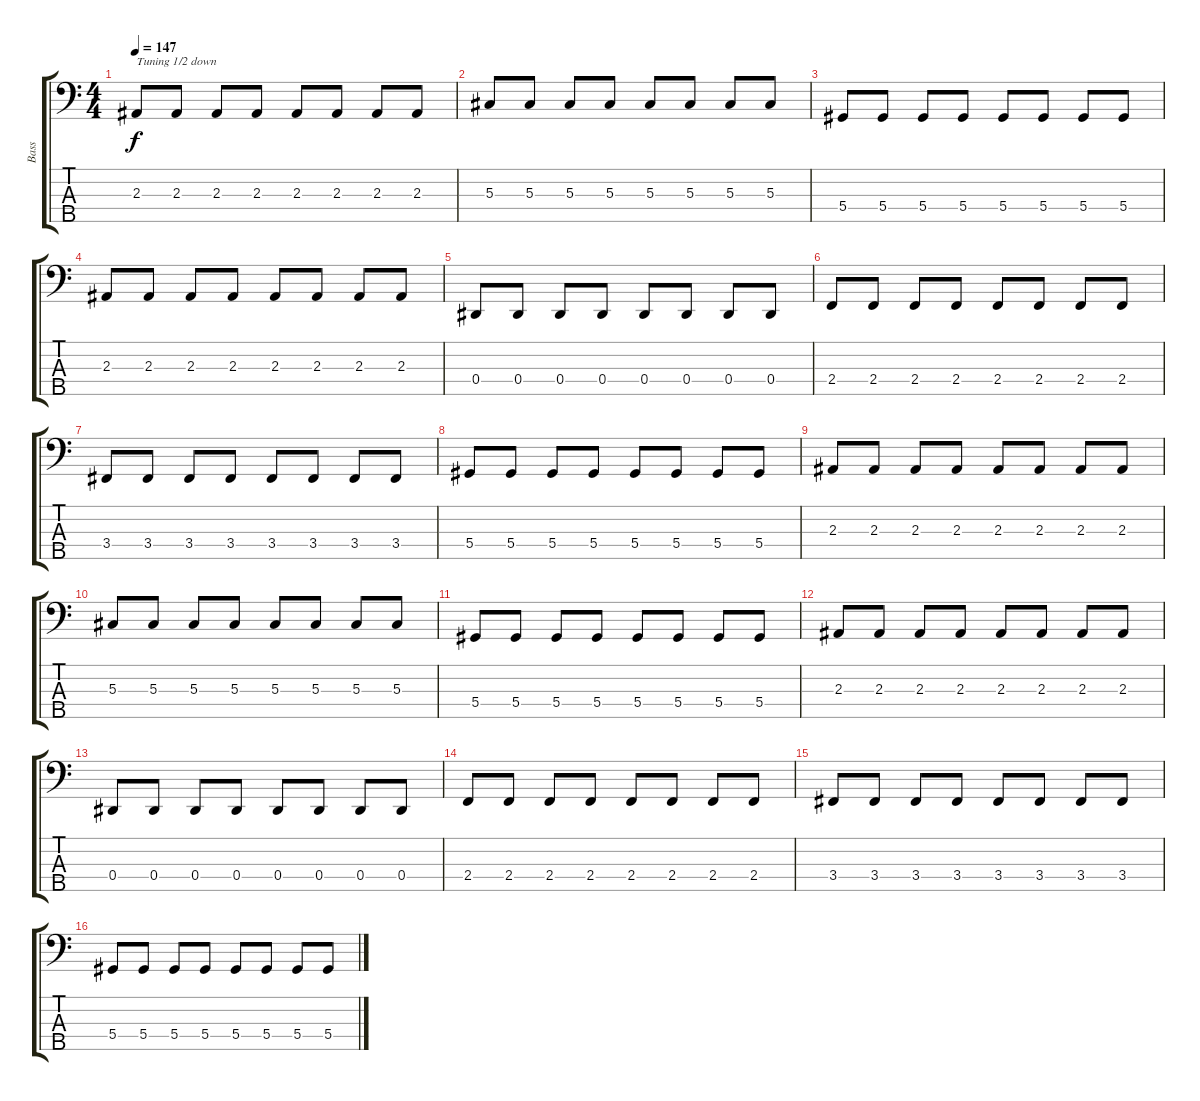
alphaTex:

\track ("Bass" "Bass") {instrument electricbassfinger}
\staff {score tabs}
\tuning (Gb2 Db2 Ab1 Eb1 Bb0) {hide}
\ts (4 4)
\tempo 147
\clef f4
\ks c
2.3.8{txt "Tuning 1/2 down" dy f instrument electricbassfinger} 2.3.8 2.3.8 2.3.8 2.3.8 2.3.8 2.3.8 2.3.8 |
5.3.8 5.3.8 5.3.8 5.3.8 5.3.8 5.3.8 5.3.8 5.3.8 |
5.4.8 5.4.8 5.4.8 5.4.8 5.4.8 5.4.8 5.4.8 5.4.8 |
2.3.8 2.3.8 2.3.8 2.3.8 2.3.8 2.3.8 2.3.8 2.3.8 |
0.4.8 0.4.8 0.4.8 0.4.8 0.4.8 0.4.8 0.4.8 0.4.8 |
2.4.8 2.4.8 2.4.8 2.4.8 2.4.8 2.4.8 2.4.8 2.4.8 |
3.4.8 3.4.8 3.4.8 3.4.8 3.4.8 3.4.8 3.4.8 3.4.8 |
5.4.8 5.4.8 5.4.8 5.4.8 5.4.8 5.4.8 5.4.8 5.4.8 |
2.3.8 2.3.8 2.3.8 2.3.8 2.3.8 2.3.8 2.3.8 2.3.8 |
5.3.8 5.3.8 5.3.8 5.3.8 5.3.8 5.3.8 5.3.8 5.3.8 |
5.4.8 5.4.8 5.4.8 5.4.8 5.4.8 5.4.8 5.4.8 5.4.8 |
2.3.8 2.3.8 2.3.8 2.3.8 2.3.8 2.3.8 2.3.8 2.3.8 |
0.4.8 0.4.8 0.4.8 0.4.8 0.4.8 0.4.8 0.4.8 0.4.8 |
2.4.8 2.4.8 2.4.8 2.4.8 2.4.8 2.4.8 2.4.8 2.4.8 |
3.4.8 3.4.8 3.4.8 3.4.8 3.4.8 3.4.8 3.4.8 3.4.8 |
5.4.8 5.4.8 5.4.8 5.4.8 5.4.8 5.4.8 5.4.8 5.4.8
